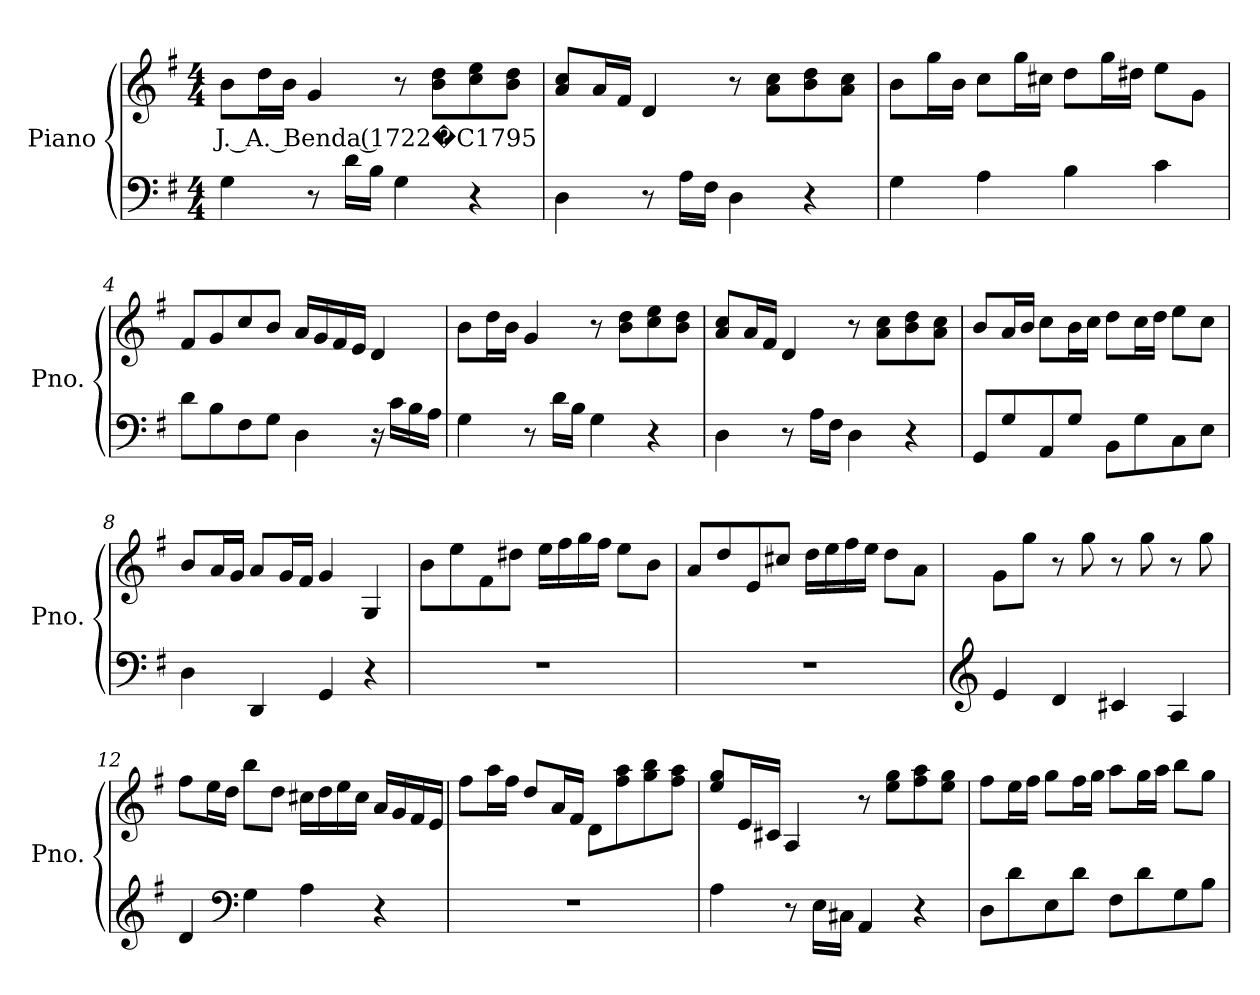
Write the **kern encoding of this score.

**kern	**kern	**text
*part2	*part1	*part1
*staff2	*staff1	*staff1
*I"Piano	*I"Piano	*
*I'Pno.	*I'Pno.	*
*clefF4	*clefG2	*
*k[f#]	*k[f#]	*
*M4/4	*M4/4	*
*MM60	*MM60	*
=1	=1	=1
!	!	!LO:LY:b
4G\	8b\L	J. A. Benda (1722�C1795
.	16dd\L	.
.	16b\JJ	.
8r	4g/	.
16d\LL	.	.
16B\JJ	.	.
4G\	8r	.
.	8b\ 8dd\L	.
4r	8cc\ 8ee\	.
.	8b\ 8dd\J	.
=2	=2	=2
4D\	8a/ 8cc/L	.
.	16a/L	.
.	16f#/JJ	.
8r	4d/	.
16A\LL	.	.
16F#\JJ	.	.
4D\	8r	.
.	8a\ 8cc\L	.
4r	8b\ 8dd\	.
.	8a\ 8cc\J	.
!!LO:LB:g=z
=3	=3	=3
4G\	8b\L	.
.	16gg\L	.
.	16b\JJ	.
4A\	8cc\L	.
.	16gg\L	.
.	16cc#X\JJ	.
4B\	8dd\L	.
.	16gg\L	.
.	16dd#X\JJ	.
4c\	8ee\L	.
.	8g\J	.
=4	=4	=4
8d\L	8f#/L	.
8B\	8g/	.
8F#\	8cc/	.
8G\J	8b/J	.
4D\	16a/LL	.
.	16g/	.
.	16f#/	.
.	16e/JJ	.
16r	4d/	.
16c\LL	.	.
16B\	.	.
16A\JJ	.	.
=5	=5	=5
4G\	8b\L	.
.	16dd\L	.
.	16b\JJ	.
8r	4g/	.
16d\LL	.	.
16B\JJ	.	.
4G\	8r	.
.	8b\ 8dd\L	.
4r	8cc\ 8ee\	.
.	8b\ 8dd\J	.
!!LO:LB:g=z
=6	=6	=6
4D\	8a/ 8cc/L	.
.	16a/L	.
.	16f#/JJ	.
8r	4d/	.
16A\LL	.	.
16F#\JJ	.	.
4D\	8r	.
.	8a\ 8cc\L	.
4r	8b\ 8dd\	.
.	8a\ 8cc\J	.
=7	=7	=7
8GG/L	8b/L	.
8G/	16a/L	.
.	16b/JJ	.
8AA/	8cc\L	.
8G/J	16b\L	.
.	16cc\JJ	.
8BB\L	8dd\L	.
8G\	16cc\L	.
.	16dd\JJ	.
8C\	8ee\L	.
8E\J	8cc\J	.
=8	=8	=8
4D\	8b/L	.
.	16a/L	.
.	16g/JJ	.
4DD/	8a/L	.
.	16g/L	.
.	16f#/JJ	.
4GG/	4g/	.
4r	4G/	.
=9	=9	=9
1r	8b\L	.
.	8ee\	.
.	8f#\	.
.	8dd#X\J	.
.	16ee\LL	.
.	16ff#\	.
.	16gg\	.
.	16ff#\JJ	.
.	8ee\L	.
.	8b\J	.
!!LO:LB:g=z
=10	=10	=10
1r	8a/L	.
.	8dd/	.
.	8e/	.
.	8cc#X/J	.
.	16dd\LL	.
.	16ee\	.
.	16ff#\	.
.	16ee\JJ	.
.	8dd\L	.
.	8a\J	.
=11	=11	=11
*clefG2	*	*
4e/	8g\L	.
.	8gg\J	.
4d/	8r	.
.	8gg\	.
4c#X/	8r	.
.	8gg\	.
4A/	8r	.
.	8gg\	.
=12	=12	=12
4d/	8ff#\L	.
.	16ee\L	.
.	16dd\JJ	.
*clefF4	*	*
4G\	8bb\L	.
.	8dd\J	.
4A\	16cc#X\LL	.
.	16dd\	.
.	16ee\	.
.	16cc#\JJ	.
4r	16a/LL	.
.	16g/	.
.	16f#/	.
.	16e/JJ	.
!!LO:LB:g=z
=13	=13	=13
1r	8ff#\L	.
.	16aa\L	.
.	16ff#\JJ	.
.	8dd/L	.
.	16a/L	.
.	16f#/JJ	.
.	8d\L	.
.	8ff#\ 8aa\	.
.	8gg\ 8bb\	.
.	8ff#\ 8aa\J	.
=14	=14	=14
4A\	8ee/ 8gg/L	.
.	16e/L	.
.	16c#X/JJ	.
8r	4A/	.
16E\LL	.	.
16C#X\JJ	.	.
4AA/	8r	.
.	8ee\ 8gg\L	.
4r	8ff#\ 8aa\	.
.	8ee\ 8gg\J	.
=15	=15	=15
8D\L	8ff#\L	.
8d\	16ee\L	.
.	16ff#\JJ	.
8E\	8gg\L	.
8d\J	16ff#\L	.
.	16gg\JJ	.
8F#\L	8aa\L	.
8d\	16gg\L	.
.	16aa\JJ	.
8G\	8bb\L	.
8B\J	8gg\J	.
=	=	=
*-	*-	*-
